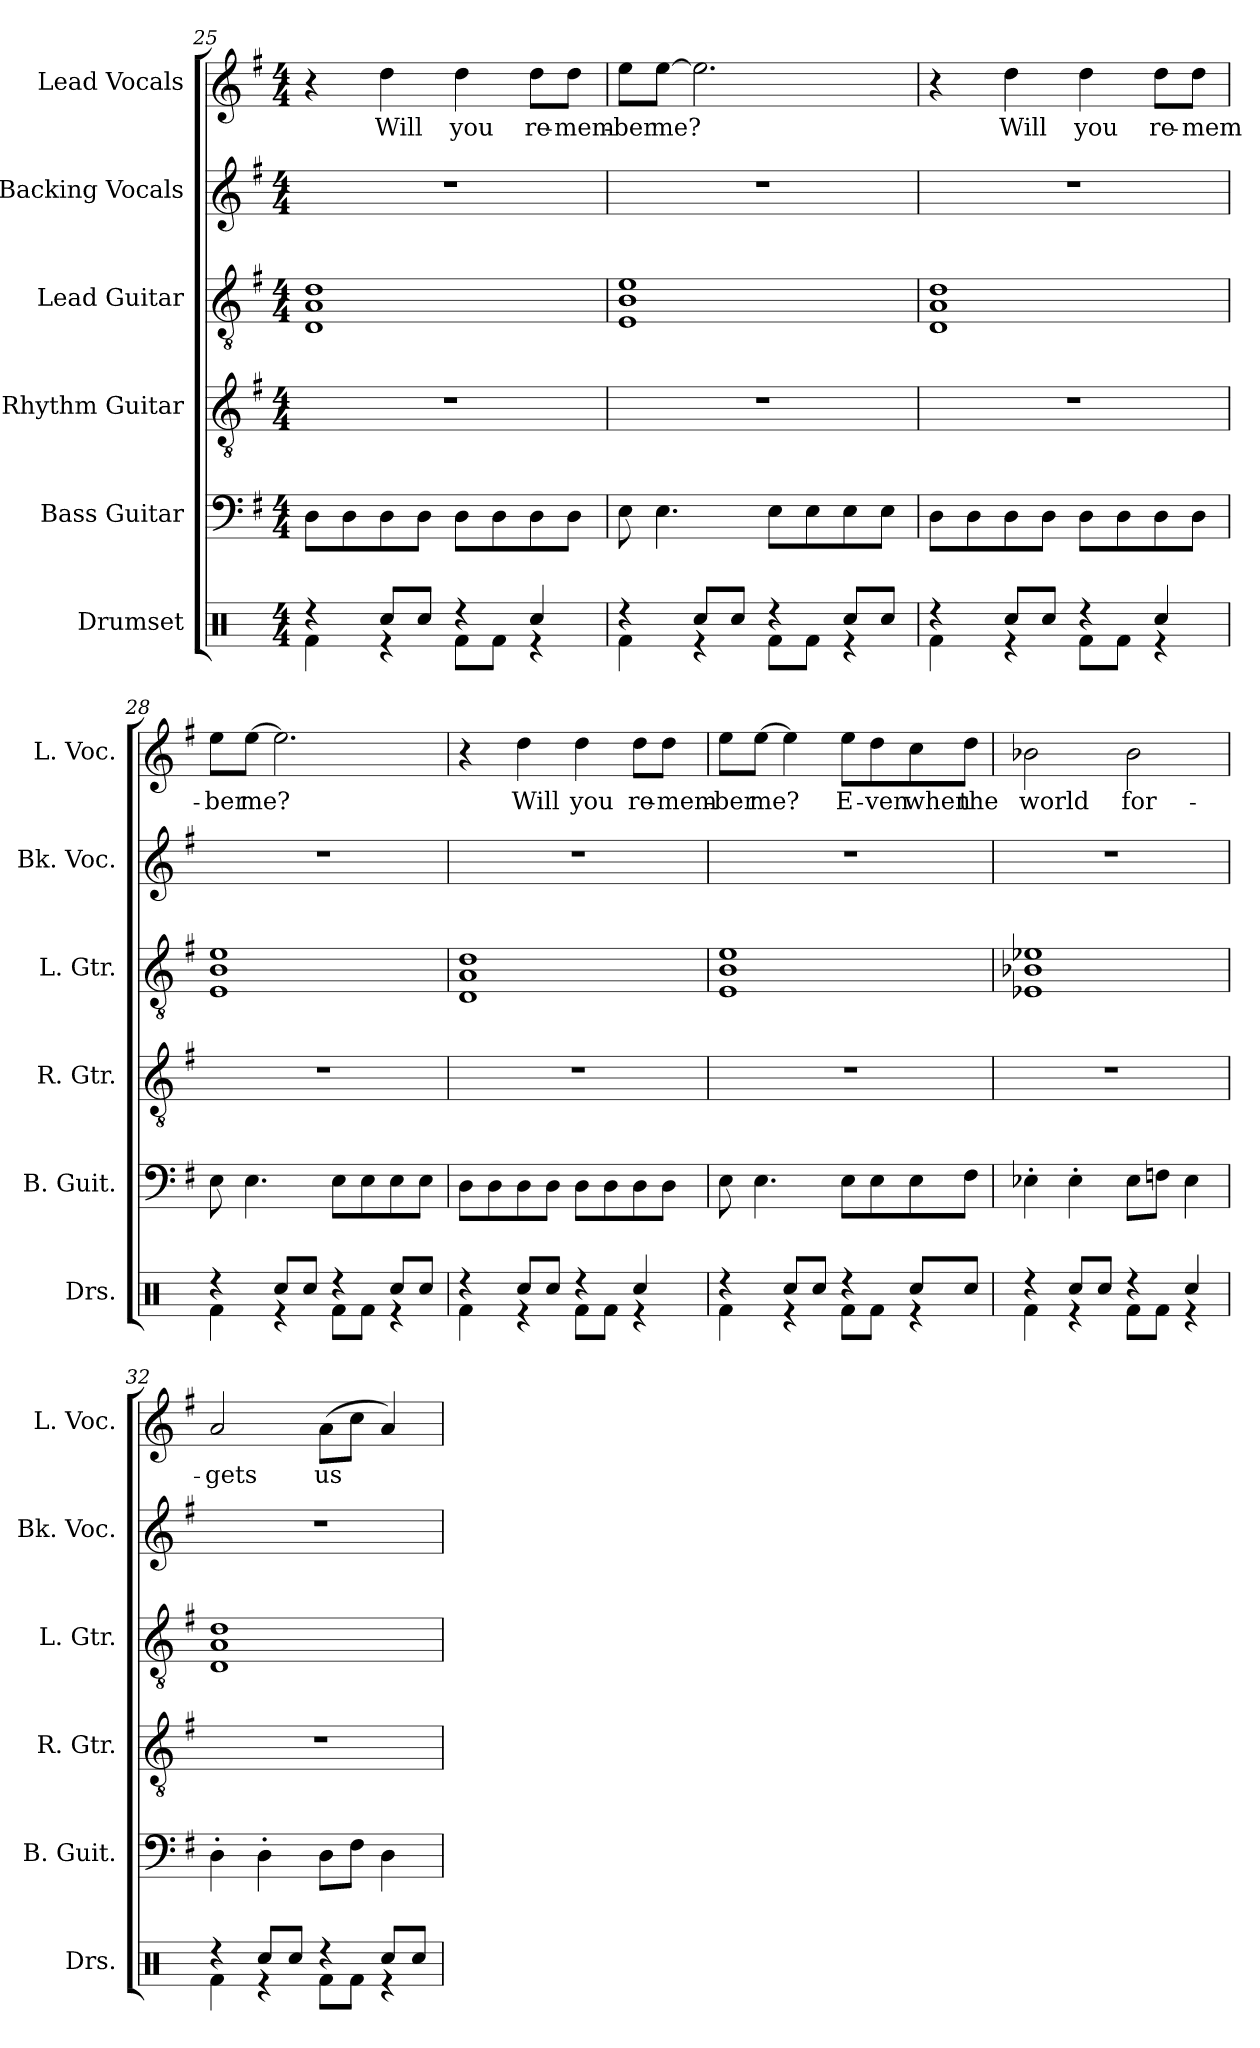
**kern	**kern	**kern	**kern	**kern	**kern	**text
*part6	*part5	*part4	*part3	*part2	*part1	*part1
*staff6	*staff5	*staff4	*staff3	*staff2	*staff1	*staff1
*I"Drumset	*I"Bass Guitar	*I"Rhythm Guitar	*I"Lead Guitar	*I"Backing Vocals	*I"Lead Vocals	*
*I'Drs.	*I'B. Guit.	*I'R. Gtr.	*I'L. Gtr.	*I'Bk. Voc.	*I'L. Voc.	*
!!LO:PB:g=z
*clefX	*clefF4	*clefGv2	*clefGv2	*clefG2	*clefG2	*
*	*ITrd7c12	*	*	*	*	*
*k[]	*k[f#]	*k[f#]	*k[f#]	*k[f#]	*k[f#]	*
*M4/4	*M4/4	*M4/4	*M4/4	*M4/4	*M4/4	*
=25	=25	=25	=25	=25	=25	=25
*^	*	*	*	*	*	*
4r	4Rf\	8DD\L	1r	1D 1A 1d	1r	4r	.
.	.	8DD\	.	.	.	.	.
!	!	!	!	!	!	!	!LO:LY:b
8Rcc/L	4r	8DD\	.	.	.	4dd\	Will
8Rcc/J	.	8DD\J	.	.	.	.	.
!	!	!	!	!	!	!	!LO:LY:b
4r	8Rf\L	8DD\L	.	.	.	4dd\	you
.	8Rf\J	8DD\	.	.	.	.	.
!	!	!	!	!	!	!	!LO:LY:b
4Rcc/	4r	8DD\	.	.	.	8dd\L	re-
!	!	!	!	!	!	!	!LO:LY:b
.	.	8DD\J	.	.	.	8dd\J	-mem-
=26	=26	=26	=26	=26	=26	=26	=26
!	!	!	!	!	!	!	!LO:LY:b
4r	4Rf\	8EE\	1r	1E 1B 1e	1r	8ee\L	-ber
!	!	!	!	!	!	!	!LO:LY:b
.	.	4.EE\	.	.	.	[8ee\J	me?
8Rcc/L	4r	.	.	.	.	2.ee\]	.
8Rcc/J	.	.	.	.	.	.	.
4r	8Rf\L	8EE\L	.	.	.	.	.
.	8Rf\J	8EE\	.	.	.	.	.
8Rcc/L	4r	8EE\	.	.	.	.	.
8Rcc/J	.	8EE\J	.	.	.	.	.
=27	=27	=27	=27	=27	=27	=27	=27
4r	4Rf\	8DD\L	1r	1D 1A 1d	1r	4r	.
.	.	8DD\	.	.	.	.	.
!	!	!	!	!	!	!	!LO:LY:b
8Rcc/L	4r	8DD\	.	.	.	4dd\	Will
8Rcc/J	.	8DD\J	.	.	.	.	.
!	!	!	!	!	!	!	!LO:LY:b
4r	8Rf\L	8DD\L	.	.	.	4dd\	you
.	8Rf\J	8DD\	.	.	.	.	.
!	!	!	!	!	!	!	!LO:LY:b
4Rcc/	4r	8DD\	.	.	.	8dd\L	re-
!	!	!	!	!	!	!	!LO:LY:b
.	.	8DD\J	.	.	.	8dd\J	-mem-
=28	=28	=28	=28	=28	=28	=28	=28
!	!	!	!	!	!	!	!LO:LY:b
4r	4Rf\	8EE\	1r	1E 1B 1e	1r	8ee\L	-ber
!	!	!	!	!	!	!	!LO:LY:b
.	.	4.EE\	.	.	.	[8ee\J	me?
8Rcc/L	4r	.	.	.	.	2.ee\]	.
8Rcc/J	.	.	.	.	.	.	.
4r	8Rf\L	8EE\L	.	.	.	.	.
.	8Rf\J	8EE\	.	.	.	.	.
8Rcc/L	4r	8EE\	.	.	.	.	.
8Rcc/J	.	8EE\J	.	.	.	.	.
!!LO:LB:g=z
=29	=29	=29	=29	=29	=29	=29	=29
4r	4Rf\	8DD\L	1r	1D 1A 1d	1r	4r	.
.	.	8DD\	.	.	.	.	.
!	!	!	!	!	!	!	!LO:LY:b
8Rcc/L	4r	8DD\	.	.	.	4dd\	Will
8Rcc/J	.	8DD\J	.	.	.	.	.
!	!	!	!	!	!	!	!LO:LY:b
4r	8Rf\L	8DD\L	.	.	.	4dd\	you
.	8Rf\J	8DD\	.	.	.	.	.
!	!	!	!	!	!	!	!LO:LY:b
4Rcc/	4r	8DD\	.	.	.	8dd\L	re-
!	!	!	!	!	!	!	!LO:LY:b
.	.	8DD\J	.	.	.	8dd\J	-mem-
=30	=30	=30	=30	=30	=30	=30	=30
!	!	!	!	!	!	!	!LO:LY:b
4r	4Rf\	8EE\	1r	1E 1B 1e	1r	8ee\L	-ber
!	!	!	!	!	!	!	!LO:LY:b
.	.	4.EE\	.	.	.	[8ee\J	me?
8Rcc/L	4r	.	.	.	.	4ee\]	.
8Rcc/J	.	.	.	.	.	.	.
!	!	!	!	!	!	!	!LO:LY:b
4r	8Rf\L	8EE\L	.	.	.	8ee\L	E-
!	!	!	!	!	!	!	!LO:LY:b
.	8Rf\J	8EE\	.	.	.	8dd\	-ven
!	!	!	!	!	!	!	!LO:LY:b
8Rcc/L	4r	8EE\	.	.	.	8cc\	when
!	!	!	!	!	!	!	!LO:LY:b
8Rcc/J	.	8FF#\J	.	.	.	8dd\J	the
=31	=31	=31	=31	=31	=31	=31	=31
!	!	!	!	!	!	!	!LO:LY:b
4r	4Rf\	4EE-X'\	1r	1E-X 1B-X 1e-X	1r	2b-X\	world
8Rcc/L	4r	4EE-'\	.	.	.	.	.
8Rcc/J	.	.	.	.	.	.	.
!	!	!	!	!	!	!	!LO:LY:b
4r	8Rf\L	8EE-\L	.	.	.	2b-\	for-
.	8Rf\J	8FFn\J	.	.	.	.	.
4Rcc/	4r	4EE-\	.	.	.	.	.
=32	=32	=32	=32	=32	=32	=32	=32
!	!	!	!	!	!	!	!LO:LY:b
4r	4Rf\	4DD'\	1r	1D 1A 1d	1r	2a/	-gets
8Rcc/L	4r	4DD'\	.	.	.	.	.
8Rcc/J	.	.	.	.	.	.	.
!	!	!	!	!	!	!	!LO:LY:b
4r	8Rf\L	8DD\L	.	.	.	(>8a\L	us
.	8Rf\J	8FF#\J	.	.	.	8cc\J	.
8Rcc/L	4r	4DD\	.	.	.	4a/)	.
8Rcc/J	.	.	.	.	.	.	.
*v	*v	*	*	*	*	*	*
=	=	=	=	=	=	=
*-	*-	*-	*-	*-	*-	*-
